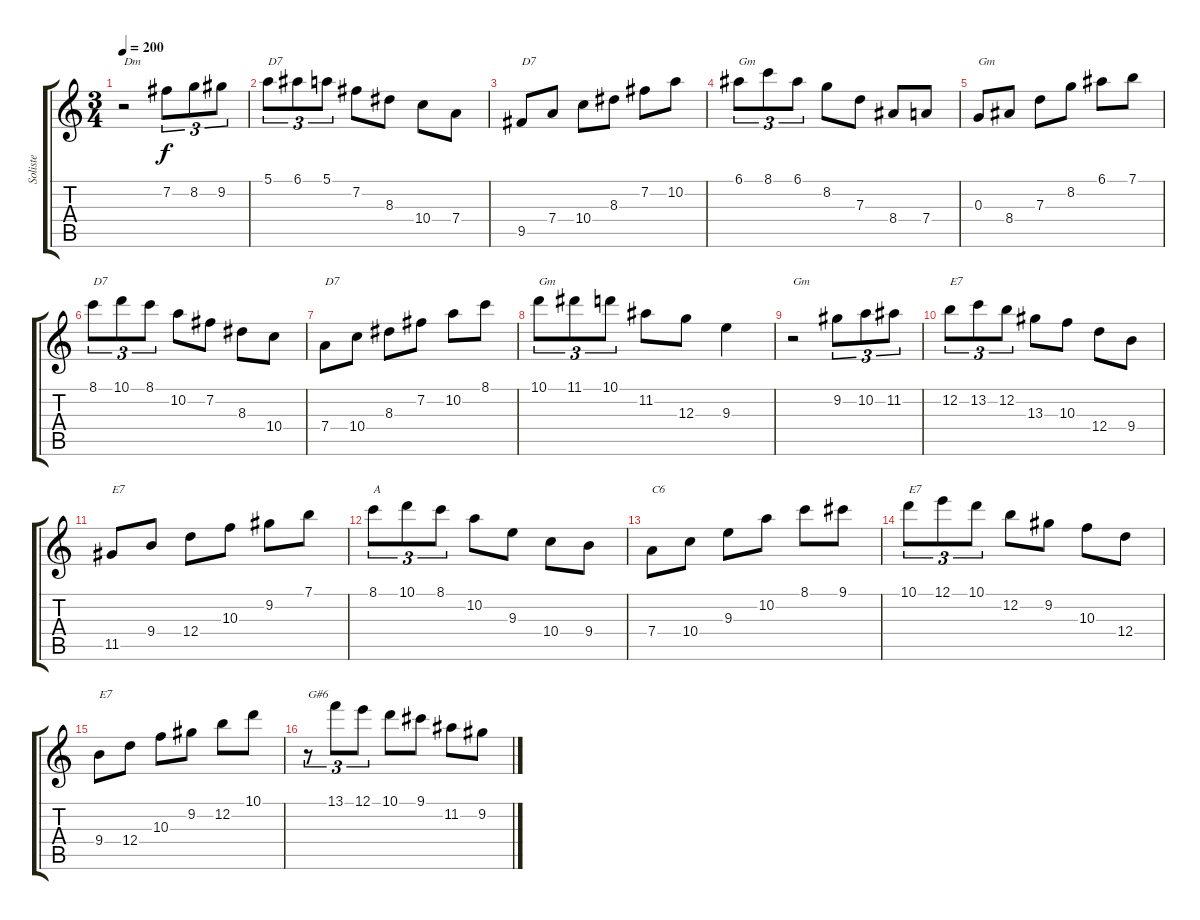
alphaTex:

\track ("Soliste" "Soliste") {instrument acousticguitarnylon}
\staff {score tabs}
\tuning (E4 B3 G3 D3 A2 E2) {hide}
\ts (3 4)
\tempo 200
\clef g2
\ks c
r.2{txt "Dm" dy f} 7.2.8{tu (3 2)} 8.2.8{tu (3 2)} 9.2.8{tu (3 2)} |
5.1.8{tu (3 2) txt "D7"} 6.1.8{tu (3 2)} 5.1.8{tu (3 2)} 7.2.8 8.3.8 10.4.8 7.4.8 |
9.5.8{txt "D7"} 7.4.8 10.4.8 8.3.8 7.2.8 10.2.8 |
6.1.8{tu (3 2) txt "Gm"} 8.1.8{tu (3 2)} 6.1.8{tu (3 2)} 8.2.8 7.3.8 8.4.8 7.4.8 |
0.3.8{txt "Gm"} 8.4.8 7.3.8 8.2.8 6.1.8 7.1.8 |
8.1.8{tu (3 2) txt "D7"} 10.1.8{tu (3 2)} 8.1.8{tu (3 2)} 10.2.8 7.2.8 8.3.8 10.4.8 |
7.4.8{txt "D7"} 10.4.8 8.3.8 7.2.8 10.2.8 8.1.8 |
10.1.8{tu (3 2) txt "Gm"} 11.1.8{tu (3 2)} 10.1.8{tu (3 2)} 11.2.8 12.3.8 9.3.4 |
r.2{txt "Gm"} 9.2.8{tu (3 2)} 10.2.8{tu (3 2)} 11.2.8{tu (3 2)} |
12.2.8{tu (3 2) txt "E7"} 13.2.8{tu (3 2)} 12.2.8{tu (3 2)} 13.3.8 10.3.8 12.4.8 9.4.8 |
11.5.8{txt "E7"} 9.4.8 12.4.8 10.3.8 9.2.8 7.1.8 |
8.1.8{tu (3 2) txt "A"} 10.1.8{tu (3 2)} 8.1.8{tu (3 2)} 10.2.8 9.3.8 10.4.8 9.4.8 |
7.4.8{txt "C6"} 10.4.8 9.3.8 10.2.8 8.1.8 9.1.8 |
10.1.8{tu (3 2) txt "E7"} 12.1.8{tu (3 2)} 10.1.8{tu (3 2)} 12.2.8 9.2.8 10.3.8 12.4.8 |
9.4.8{txt "E7"} 12.4.8 10.3.8 9.2.8 12.2.8 10.1.8 |
r.8{tu (3 2) txt "G#6"} 13.1.8{tu (3 2)} 12.1.8{tu (3 2)} 10.1.8 9.1.8 11.2.8 9.2.8
